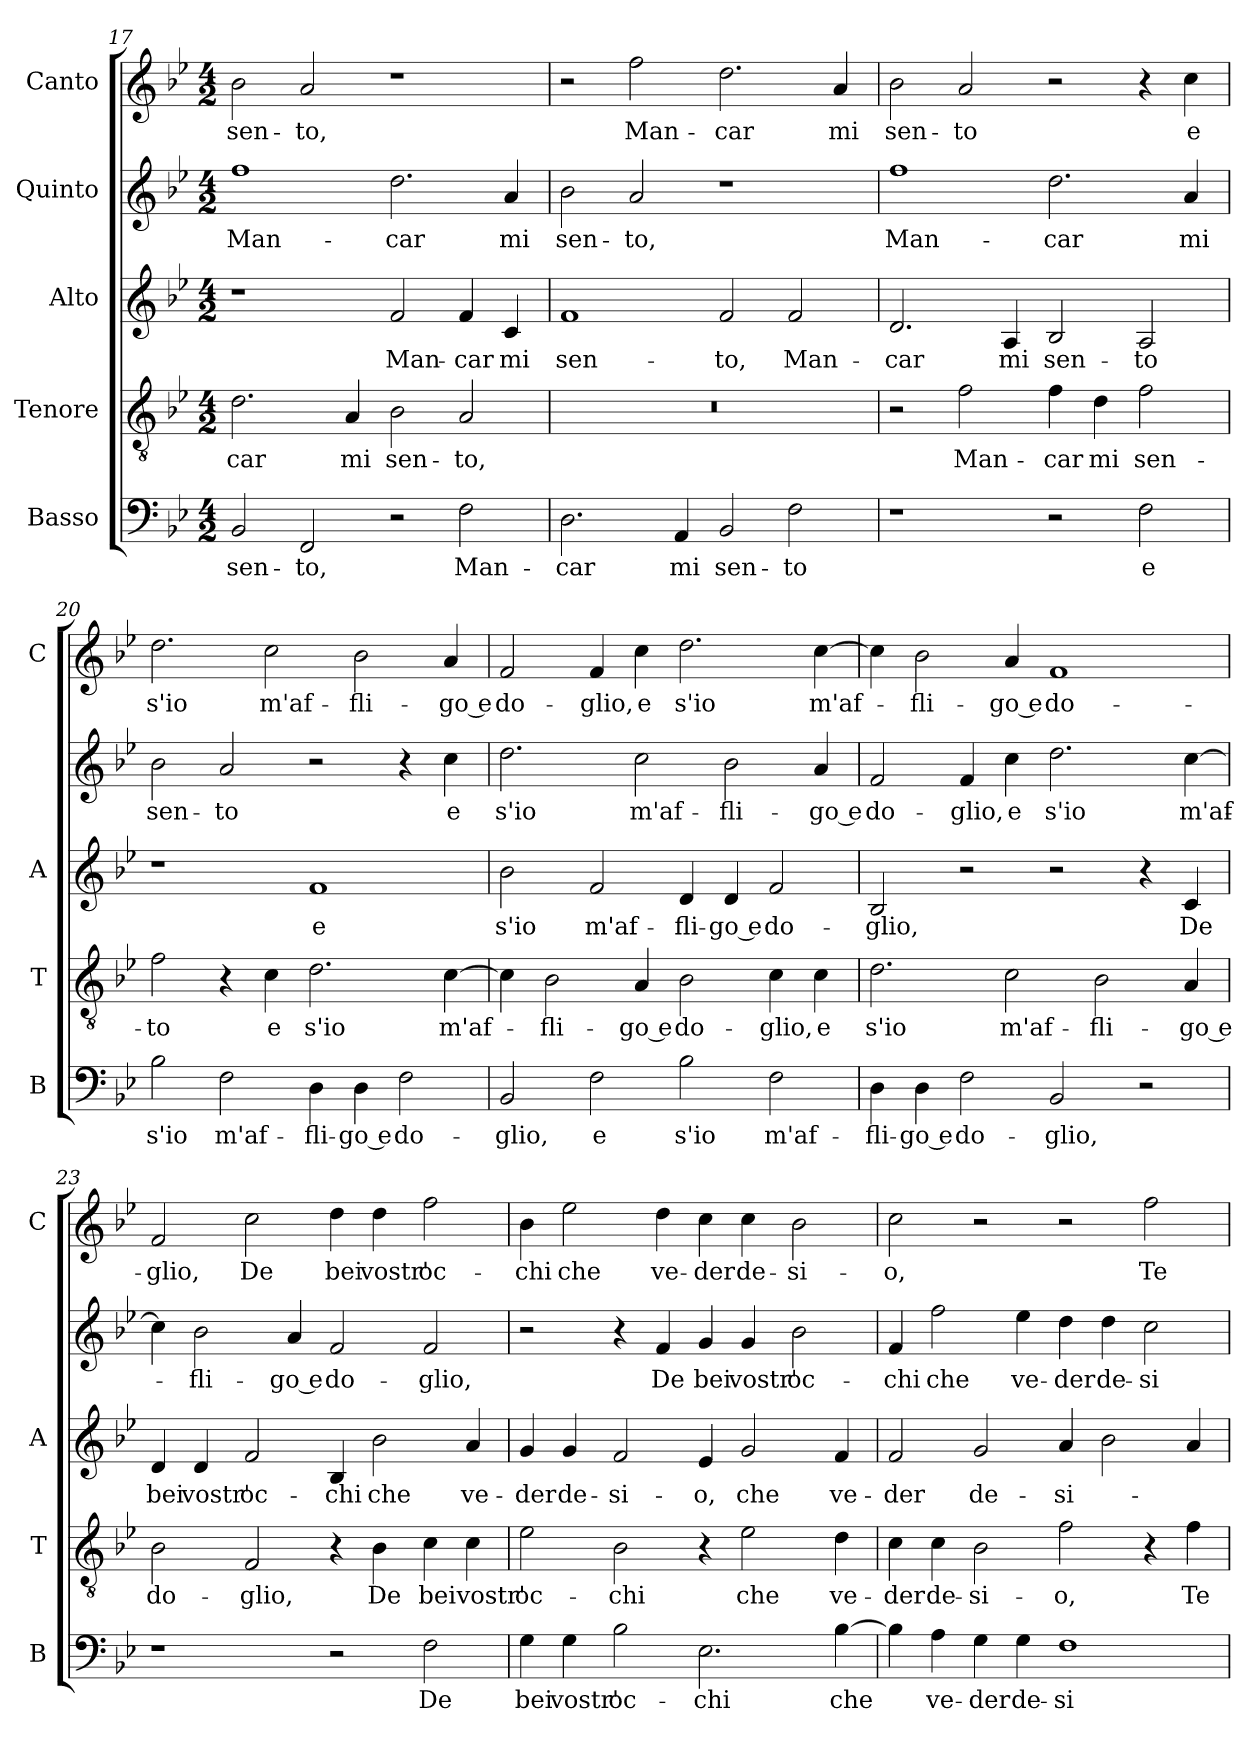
**kern	**text	**kern	**text	**kern	**text	**kern	**text	**kern	**text
*part5	*part5	*part4	*part4	*part3	*part3	*part2	*part2	*part1	*part1
*staff5	*staff5	*staff4	*staff4	*staff3	*staff3	*staff2	*staff2	*staff1	*staff1
*I"Basso	*	*I"Tenore	*	*I"Alto	*	*I"Quinto	*	*I"Canto	*
*I'B	*	*I'T	*	*I'A	*	*	*	*I'C	*
!!LO:LB:g=z
*clefF4	*	*clefGv2	*	*clefG2	*	*clefG2	*	*clefG2	*
*k[b-e-]	*	*k[b-e-]	*	*k[b-e-]	*	*k[b-e-]	*	*k[b-e-]	*
*B-:	*	*B-:	*	*B-:	*	*B-:	*	*B-:	*
*M4/2	*	*M4/2	*	*M4/2	*	*M4/2	*	*M4/2	*
=17	=17	=17	=17	=17	=17	=17	=17	=17	=17
!	!LO:LY:b	!	!LO:LY:b	!	!	!	!LO:LY:b	!	!LO:LY:b
2BB-/	sen-	2.d\	-car	1r	.	1ff	Man-	2b-\	sen-
!	!LO:LY:b	!	!	!	!	!	!	!	!LO:LY:b
2FF/	-to,	.	.	.	.	.	.	2a/	-to,
!	!	!	!LO:LY:b	!	!	!	!	!	!
.	.	4A/	mi	.	.	.	.	.	.
!	!	!	!LO:LY:b	!	!LO:LY:b	!	!LO:LY:b	!	!
2r	.	2B-\	sen-	2f/	Man-	2.dd\	-car	1r	.
!	!LO:LY:b	!	!LO:LY:b	!	!LO:LY:b	!	!	!	!
2F\	Man-	2A/	-to,	4f/	-car	.	.	.	.
!	!	!	!	!	!LO:LY:b	!	!LO:LY:b	!	!
.	.	.	.	4c/	mi	4a/	mi	.	.
=18	=18	=18	=18	=18	=18	=18	=18	=18	=18
!	!LO:LY:b	!	!	!	!LO:LY:b	!	!LO:LY:b	!	!
2.D\	-car	0r	.	1f	sen-	2b-\	sen-	2r	.
!	!	!	!	!	!	!	!LO:LY:b	!	!LO:LY:b
.	.	.	.	.	.	2a/	-to,	2ff\	Man-
!	!LO:LY:b	!	!	!	!	!	!	!	!
4AA/	mi	.	.	.	.	.	.	.	.
!	!LO:LY:b	!	!	!	!LO:LY:b	!	!	!	!LO:LY:b
2BB-/	sen-	.	.	2f/	-to,	1r	.	2.dd\	-car
!	!LO:LY:b	!	!	!	!LO:LY:b	!	!	!	!
2F\	-to	.	.	2f/	Man-	.	.	.	.
!	!	!	!	!	!	!	!	!	!LO:LY:b
.	.	.	.	.	.	.	.	4a/	mi
=19	=19	=19	=19	=19	=19	=19	=19	=19	=19
!	!	!	!	!	!LO:LY:b	!	!LO:LY:b	!	!LO:LY:b
1r	.	2r	.	2.d/	-car	1ff	Man-	2b-\	sen-
!	!	!	!LO:LY:b	!	!	!	!	!	!LO:LY:b
.	.	2f\	Man-	.	.	.	.	2a/	-to
!	!	!	!	!	!LO:LY:b	!	!	!	!
.	.	.	.	4A/	mi	.	.	.	.
!	!	!	!LO:LY:b	!	!LO:LY:b	!	!LO:LY:b	!	!
2r	.	4f\	-car	2B-/	sen-	2.dd\	-car	2r	.
!	!	!	!LO:LY:b	!	!	!	!	!	!
.	.	4d\	mi	.	.	.	.	.	.
!	!LO:LY:b	!	!LO:LY:b	!	!LO:LY:b	!	!	!	!
2F\	e	2f\	sen-	2A/	-to	.	.	4r	.
!	!	!	!	!	!	!	!LO:LY:b	!	!LO:LY:b
.	.	.	.	.	.	4a/	mi	4cc\	e
=20	=20	=20	=20	=20	=20	=20	=20	=20	=20
!	!LO:LY:b	!	!LO:LY:b	!	!	!	!LO:LY:b	!	!LO:LY:b
2B-\	s'io	2f\	-to	1r	.	2b-\	sen-	2.dd\	s'io
!	!LO:LY:b	!	!	!	!	!	!LO:LY:b	!	!
2F\	m'af-	4r	.	.	.	2a/	-to	.	.
!	!	!	!LO:LY:b	!	!	!	!	!	!LO:LY:b
.	.	4c\	e	.	.	.	.	2cc\	m'af-
!	!LO:LY:b	!	!LO:LY:b	!	!LO:LY:b	!	!	!	!
4D\	-fli-	2.d\	s'io	1f	e	2r	.	.	.
!	!LO:LY:b	!	!	!	!	!	!	!	!LO:LY:b
4D\	-go e	.	.	.	.	.	.	2b-\	-fli-
!	!LO:LY:b	!	!	!	!	!	!	!	!
2F\	do-	.	.	.	.	4r	.	.	.
!	!	!	!LO:LY:b	!	!	!	!LO:LY:b	!	!LO:LY:b
.	.	[4c\	m'af-	.	.	4cc\	e	4a/	-go e
=21	=21	=21	=21	=21	=21	=21	=21	=21	=21
!	!LO:LY:b	!	!	!	!LO:LY:b	!	!LO:LY:b	!	!LO:LY:b
2BB-/	-glio,	4c\]	.	2b-\	s'io	2.dd\	s'io	2f/	do-
!	!	!	!LO:LY:b	!	!	!	!	!	!
.	.	2B-\	-fli-	.	.	.	.	.	.
!	!LO:LY:b	!	!	!	!LO:LY:b	!	!	!	!LO:LY:b
2F\	e	.	.	2f/	m'af-	.	.	4f/	-glio,
!	!	!	!LO:LY:b	!	!	!	!LO:LY:b	!	!LO:LY:b
.	.	4A/	-go e	.	.	2cc\	m'af-	4cc\	e
!	!LO:LY:b	!	!LO:LY:b	!	!LO:LY:b	!	!	!	!LO:LY:b
2B-\	s'io	2B-\	do-	4d/	-fli-	.	.	2.dd\	s'io
!	!	!	!	!	!LO:LY:b	!	!LO:LY:b	!	!
.	.	.	.	4d/	-go e	2b-\	-fli-	.	.
!	!LO:LY:b	!	!LO:LY:b	!	!LO:LY:b	!	!	!	!
2F\	m'af-	4c\	-glio,	2f/	do-	.	.	.	.
!	!	!	!LO:LY:b	!	!	!	!LO:LY:b	!	!LO:LY:b
.	.	4c\	e	.	.	4a/	-go e	[4cc\	m'af-
!!LO:PB:g=z
=22	=22	=22	=22	=22	=22	=22	=22	=22	=22
!	!LO:LY:b	!	!LO:LY:b	!	!LO:LY:b	!	!LO:LY:b	!	!
4D\	-fli-	2.d\	s'io	2B-/	-glio,	2f/	do-	4cc\]	.
!	!LO:LY:b	!	!	!	!	!	!	!	!LO:LY:b
4D\	-go e	.	.	.	.	.	.	2b-\	-fli-
!	!LO:LY:b	!	!	!	!	!	!LO:LY:b	!	!
2F\	do-	.	.	2r	.	4f/	-glio,	.	.
!	!	!	!LO:LY:b	!	!	!	!LO:LY:b	!	!LO:LY:b
.	.	2c\	m'af-	.	.	4cc\	e	4a/	-go e
!	!LO:LY:b	!	!	!	!	!	!LO:LY:b	!	!LO:LY:b
2BB-/	-glio,	.	.	2r	.	2.dd\	s'io	1f	do-
!	!	!	!LO:LY:b	!	!	!	!	!	!
.	.	2B-\	-fli-	.	.	.	.	.	.
2r	.	.	.	4r	.	.	.	.	.
!	!	!	!LO:LY:b	!	!LO:LY:b	!	!LO:LY:b	!	!
.	.	4A/	-go e	4c/	De	[4cc\	m'af-	.	.
=23	=23	=23	=23	=23	=23	=23	=23	=23	=23
!	!	!	!LO:LY:b	!	!LO:LY:b	!	!	!	!LO:LY:b
1r	.	2B-\	do-	4d/	bei	4cc\]	.	2f/	-glio,
!	!	!	!	!	!LO:LY:b	!	!LO:LY:b	!	!
.	.	.	.	4d/	vostr'	2b-\	-fli-	.	.
!	!	!	!LO:LY:b	!	!LO:LY:b	!	!	!	!LO:LY:b
.	.	2F/	-glio,	2f/	oc-	.	.	2cc\	De
!	!	!	!	!	!	!	!LO:LY:b	!	!
.	.	.	.	.	.	4a/	-go e	.	.
!	!	!	!	!	!LO:LY:b	!	!LO:LY:b	!	!LO:LY:b
2r	.	4r	.	4B-/	-chi	2f/	do-	4dd\	bei
!	!	!	!LO:LY:b	!	!LO:LY:b	!	!	!	!LO:LY:b
.	.	4B-\	De	2b-\	che	.	.	4dd\	vostr'
!	!LO:LY:b	!	!LO:LY:b	!	!	!	!LO:LY:b	!	!LO:LY:b
2F\	De	4c\	bei	.	.	2f/	-glio,	2ff\	oc-
!	!	!	!LO:LY:b	!	!LO:LY:b	!	!	!	!
.	.	4c\	vostr'	4a/	ve-	.	.	.	.
=24	=24	=24	=24	=24	=24	=24	=24	=24	=24
!	!LO:LY:b	!	!LO:LY:b	!	!LO:LY:b	!	!	!	!LO:LY:b
4G\	bei	2e-\	oc-	4g/	-der	2r	.	4b-\	-chi
!	!LO:LY:b	!	!	!	!LO:LY:b	!	!	!	!LO:LY:b
4G\	vostr'	.	.	4g/	de-	.	.	2ee-\	che
!	!LO:LY:b	!	!LO:LY:b	!	!LO:LY:b	!	!	!	!
2B-\	oc-	2B-\	-chi	2f/	-si-	4r	.	.	.
!	!	!	!	!	!	!	!LO:LY:b	!	!LO:LY:b
.	.	.	.	.	.	4f/	De	4dd\	ve-
!	!LO:LY:b	!	!	!	!LO:LY:b	!	!LO:LY:b	!	!LO:LY:b
2.E-\	-chi	4r	.	4e-/	-o,	4g/	bei	4cc\	-der
!	!	!	!LO:LY:b	!	!LO:LY:b	!	!LO:LY:b	!	!LO:LY:b
.	.	2e-\	che	2g/	che	4g/	vostr'	4cc\	de-
!	!	!	!	!	!	!	!LO:LY:b	!	!LO:LY:b
.	.	.	.	.	.	2b-\	oc-	2b-\	-si-
!	!LO:LY:b	!	!LO:LY:b	!	!LO:LY:b	!	!	!	!
[4B-\	che	4d\	ve-	4f/	ve-	.	.	.	.
=25	=25	=25	=25	=25	=25	=25	=25	=25	=25
!	!	!	!LO:LY:b	!	!LO:LY:b	!	!LO:LY:b	!	!LO:LY:b
4B-\]	.	4c\	-der	2f/	-der	4f/	-chi	2cc\	-o,
!	!LO:LY:b	!	!LO:LY:b	!	!	!	!LO:LY:b	!	!
4A\	ve-	4c\	de-	.	.	2ff\	che	.	.
!	!LO:LY:b	!	!LO:LY:b	!	!LO:LY:b	!	!	!	!
4G\	-der	2B-\	-si-	2g/	de-	.	.	2r	.
!	!LO:LY:b	!	!	!	!	!	!LO:LY:b	!	!
4G\	de-	.	.	.	.	4ee-\	ve-	.	.
!	!LO:LY:b	!	!LO:LY:b	!	!LO:LY:b	!	!LO:LY:b	!	!
1F	-si-	2f\	-o,	4a/	-si-	4dd\	-der	2r	.
!	!	!	!	!	!	!	!LO:LY:b	!	!
.	.	.	.	2b-\	.	4dd\	de-	.	.
!	!	!	!	!	!	!	!LO:LY:b	!	!LO:LY:b
.	.	4r	.	.	.	2cc\	-si-	2ff\	Te-
!	!	!	!LO:LY:b	!	!	!	!	!	!
.	.	4f\	Te-	4a/	.	.	.	.	.
=	=	=	=	=	=	=	=	=	=
*-	*-	*-	*-	*-	*-	*-	*-	*-	*-
